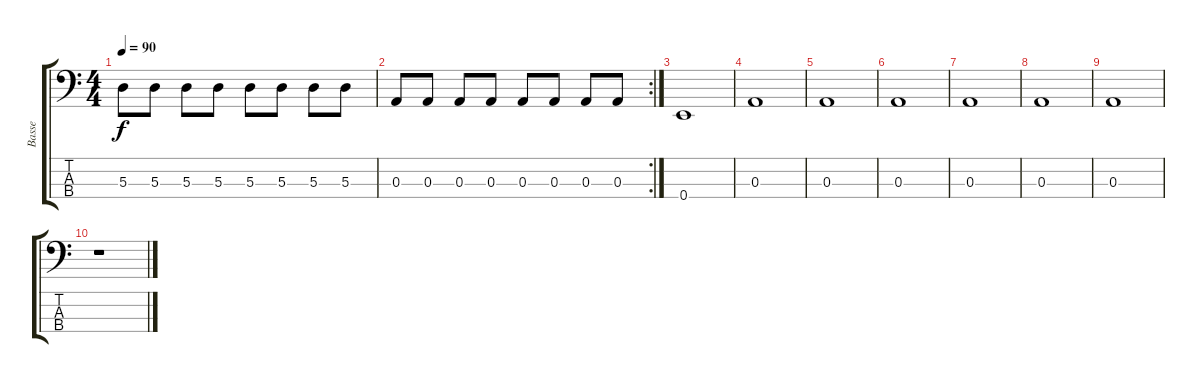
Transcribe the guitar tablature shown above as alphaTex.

\track ("Basse" "Basse") {instrument acousticguitarnylon}
\staff {score tabs}
\tuning (G2 D2 A1 E1) {hide}
\ts (4 4)
\tempo 90
\clef f4
\ks c
5.3.8{dy f} 5.3.8 5.3.8 5.3.8 5.3.8 5.3.8 5.3.8 5.3.8 |
\rc 2
0.3.8 0.3.8 0.3.8 0.3.8 0.3.8 0.3.8 0.3.8 0.3.8 |
0.4.1 |
0.3.1 |
0.3.1 |
0.3.1 |
0.3.1 |
0.3.1 |
0.3.1 |
r.1
